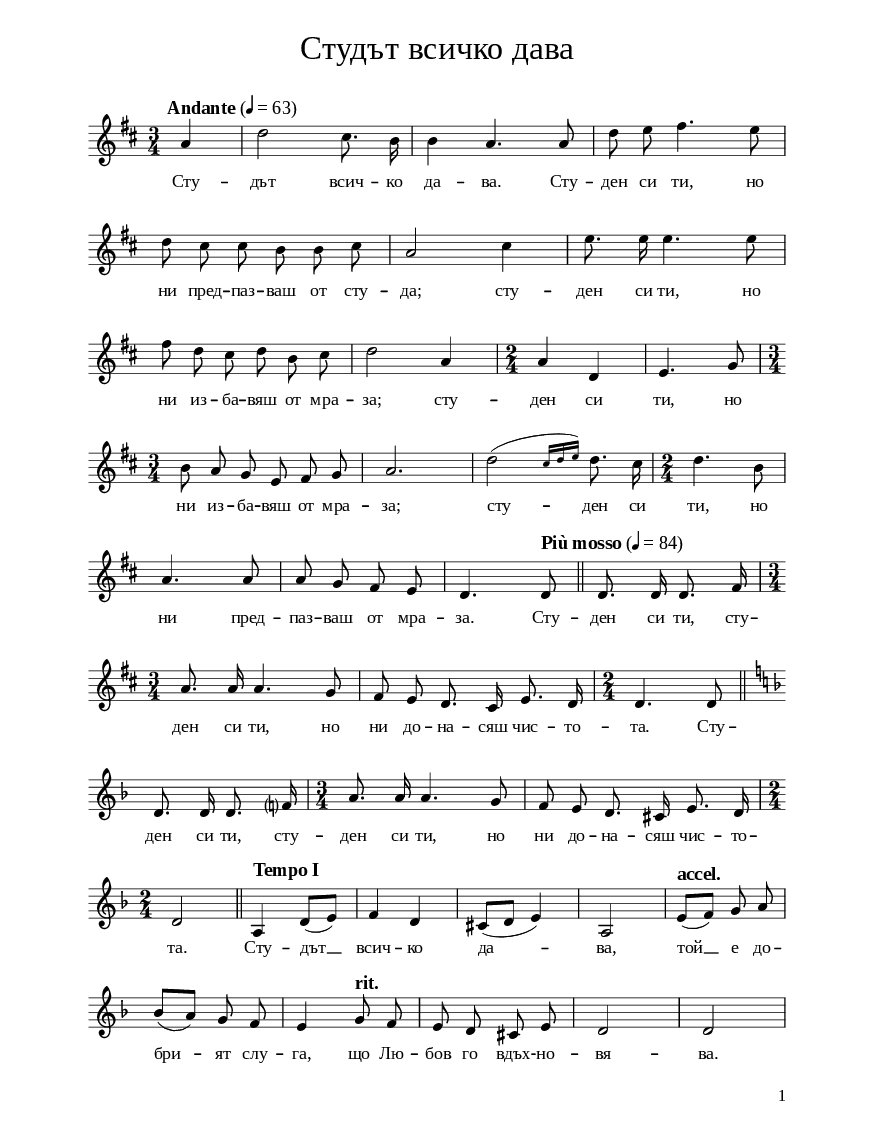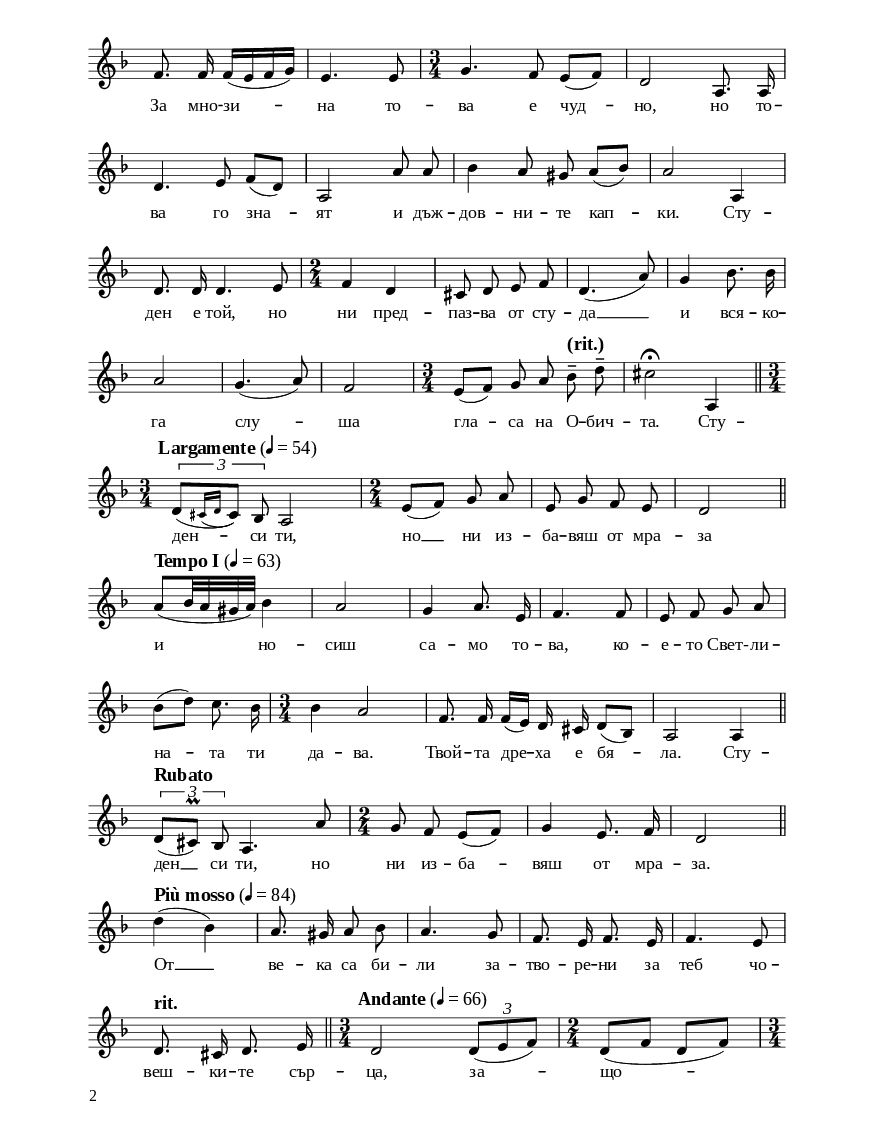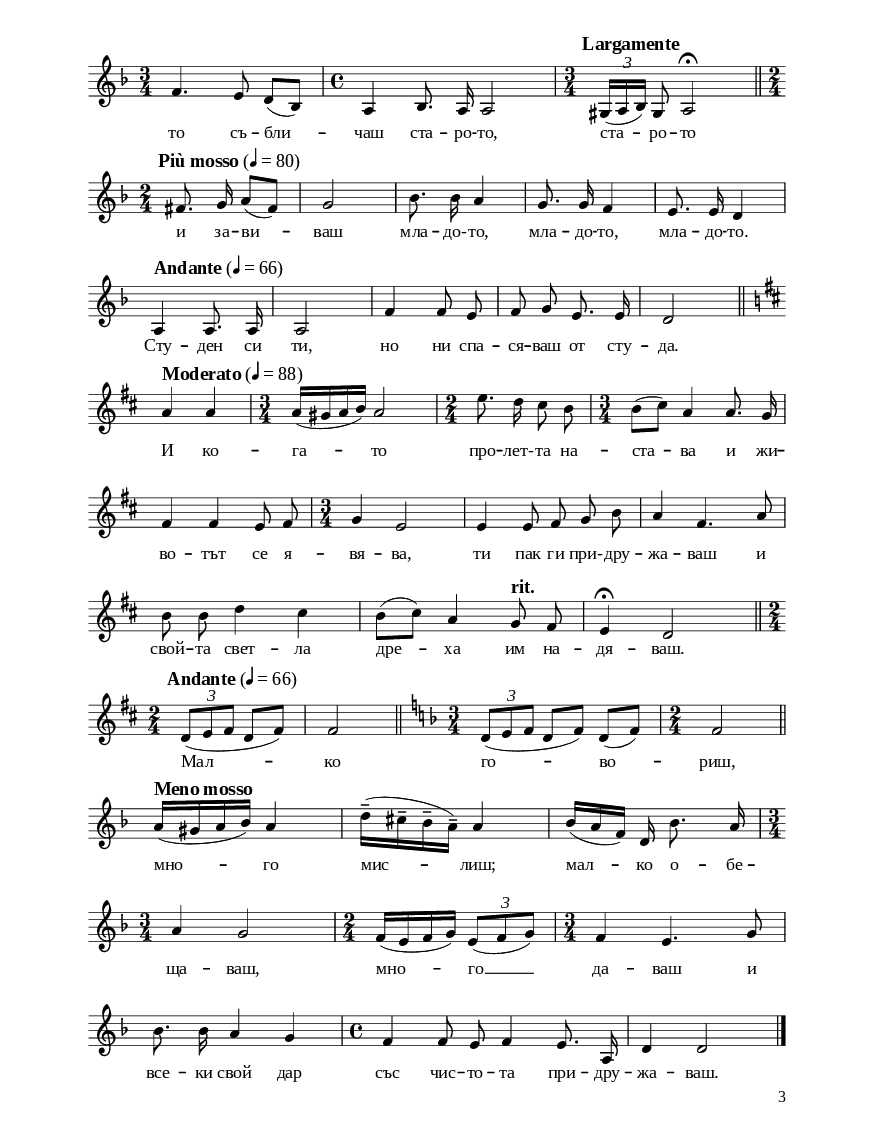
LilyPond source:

\version "2.24.2"

\include "include/globals.ily"

\bookpart {
  \label #'ref126
  \tocItem \markup "Студът всичко дава"
  \paper {
    print-all-headers = ##t
    print-page-number = ##t
    print-first-page-number = ##t

    % put page numbers on the bottom
    oddHeaderMarkup = \markup ""
    evenHeaderMarkup = \markup ""
    oddFooterMarkup = \markup
    \fill-line {
      ""
      \if \should-print-page-number \fromproperty #'page:page-number-string
    }
    evenFooterMarkup = \markup
    \fill-line {
      \if \should-print-page-number \fromproperty #'page:page-number-string
      ""
    }

    left-margin = 1.5\cm
    right-margin = 1.5\cm
    top-margin = 1.6\cm
    bottom-margin = 1.2\cm
    ragged-bottom = ##t % do not spread the staves to fill the whole vertical space

    % change distance between staves
    system-system-spacing =
    #'((basic-distance . 10.5)
       (minimum-distance . 6)
       (padding . 1)
       (stretchability . 12))
  }
  \score {
    \include "include/score-layout.ily"

    \new Voice \absolute {
      \clef treble
      \key d \major
      \time 3/4
      \tempoFunc "Andante" 4 "63"
      \autoBeamOff
      \partial 4
      a'4 | % 2
      d''2  cis''8.  b'16 | % 3
      b'4  a'4.  a'8 | % 4
      d''8  e''8  fis''4.  e''8
      \break | % 5
      d''8  cis''8  cis''8  b'8
      b'8  cis''8 | % 6
      a'2  cis''4 | % 7
      e''8.  e''16  e''4.  e''8
      \break | % 8
      fis''8  d''8  cis''8  d''8
      b'8  cis''8 | % 9
      d''2  a'4 |
      \time 2/4  |
      a'4  d'4 | % 11
      e'4.  g'8 \break | % 12
      \time 3/4  | % 12
      b'8  a'8  g'8  e'8  fis'8
      g'8 | % 13
      a'2. | % 14

      \afterGrace 32/33 d''2 ( {
        cis''16  [  d''16
        e''16 ] )
      }  d''8.  cis''16 | % 15

      \time 2/4  | % 15
      d''4.  b'8 \break | % 16
      a'4.  a'8 | % 17
      a'8  g'8  fis'8  e'8 | % 18
      d'4. \tempoFunc "Più mosso" 4 "84" d'8 | \bar "||" % 19
      d'8.  d'16  d'8.  fis'16 \break |
      \time 3/4  |
      a'8.  a'16  a'4.  g'8 | % 21
      fis'8  e'8  d'8.  cis'16  e'8.
      d'16 | % 22
      \time 2/4  | % 22
      d'4.  d'8 \break | \bar "||"  % 23
      \key d \minor d'8.  d'16  d'8.  f'?16 | % 24
      \time 3/4  | % 24
      a'8.  a'16  a'4.  g'8 | % 25
      f'8  e'8  d'8.  cis'16  e'8.
      d'16  % 26
      \break | % 27
      \time 2/4  | % 26
      d'2 \bar "||"
      | % 27
      \tempo "Tempo I" a4  d'8 ( [  e'8 ) ] | % 28
      f'4  d'4 | % 29
      cis'8 ( [  d'8 ]  e'4 ) |
      a2 | % 31
      \tempo "accel." e'8 ( [ f'8 ) ]
      g'8  a'8 \break | % 32
      bes'8 ( [  a'8 ) ]  g'8  f'8 | % 33
      e'4  \tempo "rit."g'8 f'8 | % 34
      e'8  d'8  cis'8  e'8 | % 35
      d'2 | % 36
      d'2 \break | % 37
      f'8.  f'16  f'16 ( [  e'16  f'16
      g'16 ) ] | % 38
      e'4.  e'8 | % 39
      \time 3/4  | % 39
      g'4.  f'8  e'8 ( [  f'8 ) ] |
      d'2  a8.  a16 \break | % 41
      d'4.  e'8  f'8 ( [  d'8 ) ] | % 42
      a2  a'8  a'8 | % 43
      bes'4  a'8  gis'8  a'8 ( [
      bes'8 ) ] | % 44
      a'2  a4 | % 45
      d'8.  d'16  d'4.  e'8 | % 46
      \time 2/4  | % 46
      f'4  d'4 | % 47
      cis'8  d'8  e'8  f'8 | % 48
      d'4. (  a'8 ) | % 49
      g'4  bes'8.  bes'16 \break |
      a'2 | % 51
      g'4. (  a'8 ) | % 52
      f'2 | % 53
      \time 3/4  | % 53
      e'8 ( [  f'8 ) ]  g'8  a'8
      \tempo "(rit.)" bes'8 -- d''8 -- | % 54
      cis''2 ^\fermata  a4 \time 3/4 \break | \bar "||"  % 55

      \tempoFunc "Largamente" 4 "54"
      \times 2/3  {
        d'8[ \=1( \grace { cis'16 \=2([ d'16 ]}  cis'8 \=1)\=2)] bes8
      }
      a2 | % 56
      \time 2/4  | % 56
      e'8 ( [  f'8 ) ]  g'8  a'8  | % 57
      e'8  g'8  f'8  e'8 | % 58
      d'2 \break \bar "||"  % 59
      \tempoFunc "Tempo I" 4 "63"
      a'8 ( [  bes'32  a'32  gis'32
      a'32 ) ]  bes'4 |
      a'2 | % 61
      g'4  a'8.  e'16 | % 62
      f'4.  f'8 | % 63
      e'8  f'8  g'8  a'8 \break | % 64
      bes'8 ( [  d''8 ) ]  c''8.
      bes'16 | % 65
      \time 3/4  | % 65
      bes'4  a'2 | % 66
      f'8.  f'16  f'16 ( [  e'16 ) ]
      d'16  cis'16  d'8 ( [  bes8 ) ] | % 67
      a2  a4 \break \bar "||"  % 68

      \times 2/3  {
        \tempo "Rubato" d'8 ( [ cis'8\prall ])
        bes8
      }
      a4. a'8
      | % 69
      \time 2/4  | % 69
      g'8 f'8  e'8 ( [
      f'8 ) ] |
      g'4  e'8.  f'16 | % 71
      d'2 \bar "||"
      \break | % 72

      \tempoFunc "Più mosso" 4 "84" d''4 (bes'4)  | % 73
      a'8. gis'16  a'8  bes'8
      | % 74
      a'4.  g'8 | % 75
      f'8.  e'16  f'8.  e'16 | % 76
      f'4.  e'8 \break | % 77
      \tempo"rit." d'8. cis'16  d'8.
      e'16 \bar "||"  % 78
      \time 3/4  | % 78
      \tempoFunc "Andante" 4 "66" d'2
      \times 2/3  {
        d'8 ( [  e'8  f'8 ) ]
      }
      | % 79
      \time 2/4  | % 79
      d'8 ( [  f'8 ]  d'8 [  f'8 ) ] \break |
      \time 3/4  |
      f'4.  e'8  d'8 ( [  bes8 ) ] | % 81
      \time 4/4  | % 81
      a4  bes8.  a16  a2 | % 82
      \time 3/4  | % 82
      \times 2/3  {
        \tempo "Largamente" gis16 ( [ a16
        bes16 )]
      }
      gis8  a2 ^\fermata \bar "||"
      \break | % 83
      \time 2/4  | % 83
      \tempoFunc "Più mosso" 4 "80" fis'8.  g'16  a'8 ( [
      fis'8 ) ] | % 84
      g'2 | % 85
      bes'8.  bes'16  a'4 | % 86
      g'8.  g'16  f'4 | % 87
      e'8.
      e'16
      d'4

      \stemNeutral
      \break | % 88
      \tempoFunc "Andante" 4 "66" a4  a8.  a16 | % 89
      a2 |
      f'4  f'8  e'8 | % 91
      f'8  g'8  e'8.  e'16 | % 92
      d'2 \bar "||"
      \break | % 93

      \key d \major | % 93
      \tempoFunc "Moderato" 4 "88" a'4  a'4 | % 94
      \time 3/4  | % 94
      a'16 ( [  gis'16  a'16  b'16 ) ]
      a'2 | % 95
      \time 2/4  | % 95
      e''8.  d''16  cis''8  b'8 | % 96
      \time 3/4  | % 96
      b'8 ( [  cis''8 ) ]  a'4  a'8.
      g'16 \break | % 97
      fis'4  fis'4  e'8  fis'8 | % 98
      \time 3/4 g'4  e'2 | % 99
      e'4  e'8  fis'8  g'8  b'8
      |
      a'4  fis'4.  a'8  \break | % 101
      b'8  b'8  d''4  cis''4 | % 102
      b'8 ( [  cis''8 ) ]  a'4  \tempo"rit."g'8 fis'8 | % 103
      | % 103
      e'4 ^\fermata  d'2 \bar "||" |
      \break % 104

      \time 2/4
      % 104
      \tempoFunc "Andante" 4 "66"
      \times 2/3  {
        d'8 ( [  e'8  fis'8 ]
      }

      %\once \override TextScript.extra-offset = #'(-1 . 1)
      d'8

      [  fis'8 ) ] | % 105
      fis'2 \bar "||"  % 106
      \key d \minor
      \time 3/4  | % 106

      \times 2/3  {
        d'8 ( [  e'8  f'8 ]
      }
      d'8 [  f'8 ) ]  d'8 ( [  f'8 ) ] | % 107
      \time 2/4  | % 107
      f'2 \break \bar "||"  % 108

      \tempo "Meno mosso" a'16 ( [  gis'16  a'16  bes'16 ) ]
      a'4 | % 109
      d''16-- ( [  cis''16--  bes'16--  a'16--
      ) ]  a'4 |
      bes'16 ( [  a'16  f'16 )]  d'16
      bes'8.  a'16 \break | % 111
      \time 3/4  | % 111
      a'4 g'2 | % 112
      \time 2/4  | % 112
      f'16 ( [  e'16  f'16  g'16 ) ]

      \times 2/3  {
        e'8 ( [  f'8  g'8 ) ]
      }
      | % 113
      \time 3/4  | % 113
      f'4  e'4.  g'8 \break | % 114
      bes'8.  bes'16  a'4  g'4 | % 115
      \time 4/4  | % 115
      f'4  f'8  e'8  f'4  e'8.
      a16 | % 116

      d'4  d'2 \bar "|."

    }

    \addlyrics {
      Сту -- дът всич -- ко да -- ва. Сту
      -- ден си ти, но ни пред -- паз --
      ваш от сту -- да; сту -- ден си
      ти, но ни из -- ба -- вяш от мра
      -- за; сту -- ден си ти, но ни из
      -- ба -- вяш от мра -- за; сту -- ден
      си ти, но ни пред --
      паз -- ваш от мра -- за. Сту -- ден
      си ти, сту -- ден си ти, но ни
      до -- на -- сяш чис -- то -- та. Сту
      -- ден си ти, сту -- ден си ти,
      но ни до -- на -- сяш чис -- то --
      та. Сту -- дът __  всич -- ко да
      --  ва, той __  е до -- бри
      -- ят слу -- га, що Лю -- бов го
      вдъх -- но -- вя -- ва. За мно -- зи
      --   на то -- ва е чуд
      -- но, но то -- ва го зна --
      ят и дъж -- дов -- ни -- те кап
      -- ки. Сту -- ден е той, но ни
      пред -- паз -- ва от сту -- да __
      и вся -- ко -- га слу -- ша гла
      -- са на О -- бич -- та. Сту --
      ден  --   си ти, но __  ни
      из -- ба -- вяш от мра -- за и
      но -- сиш са -- мо
      то -- ва, ко -- е -- то "Свет-" -- ли --
      на -- та ти да -- ва. Твой -- та
      дре  -- ха е бя -- ла. Сту --
      ден __  си ти, но ни из -- ба
      -- вяш от мра -- за. От __  ве --
      ка са би -- ли за -- тво -- ре --
      ни за теб чо -- веш -- ки -- те
      сър -- ца, за --  що --
      то съ -- бли -- чаш ста --
      ро -- то, ста --  ро -- то и
      за -- ви -- ваш мла -- "до-" -- то,
      мла -- до -- то, мла -- до -- то. Сту --
      ден си ти, но ни спа -- ся -- ваш
      от сту -- да. И ко -- га --
      то про -- "лет-" -- та на -- ста
      -- ва и жи -- во -- тът се я --
      вя -- ва, ти пак ги "при-" -- дру --
      жа -- ваш и свой -- та свет -- ла
      дре -- ха им на -- дя -- ваш.
      Мал --  ко го --
      во -- риш, мно --
      го мис --   лиш;
      мал -- ко о -- бе -- ща -- ваш,
      мно --   го __  да --
      ваш и все -- ки свой дар със
      чис -- то -- та при -- дру -- жа --
      ваш.}

      \header {
        title = \titleFunc "Студът всичко дава" "Studăt vsičko dava"
      }

      \midi{}

    } % score


  } % bookpart
